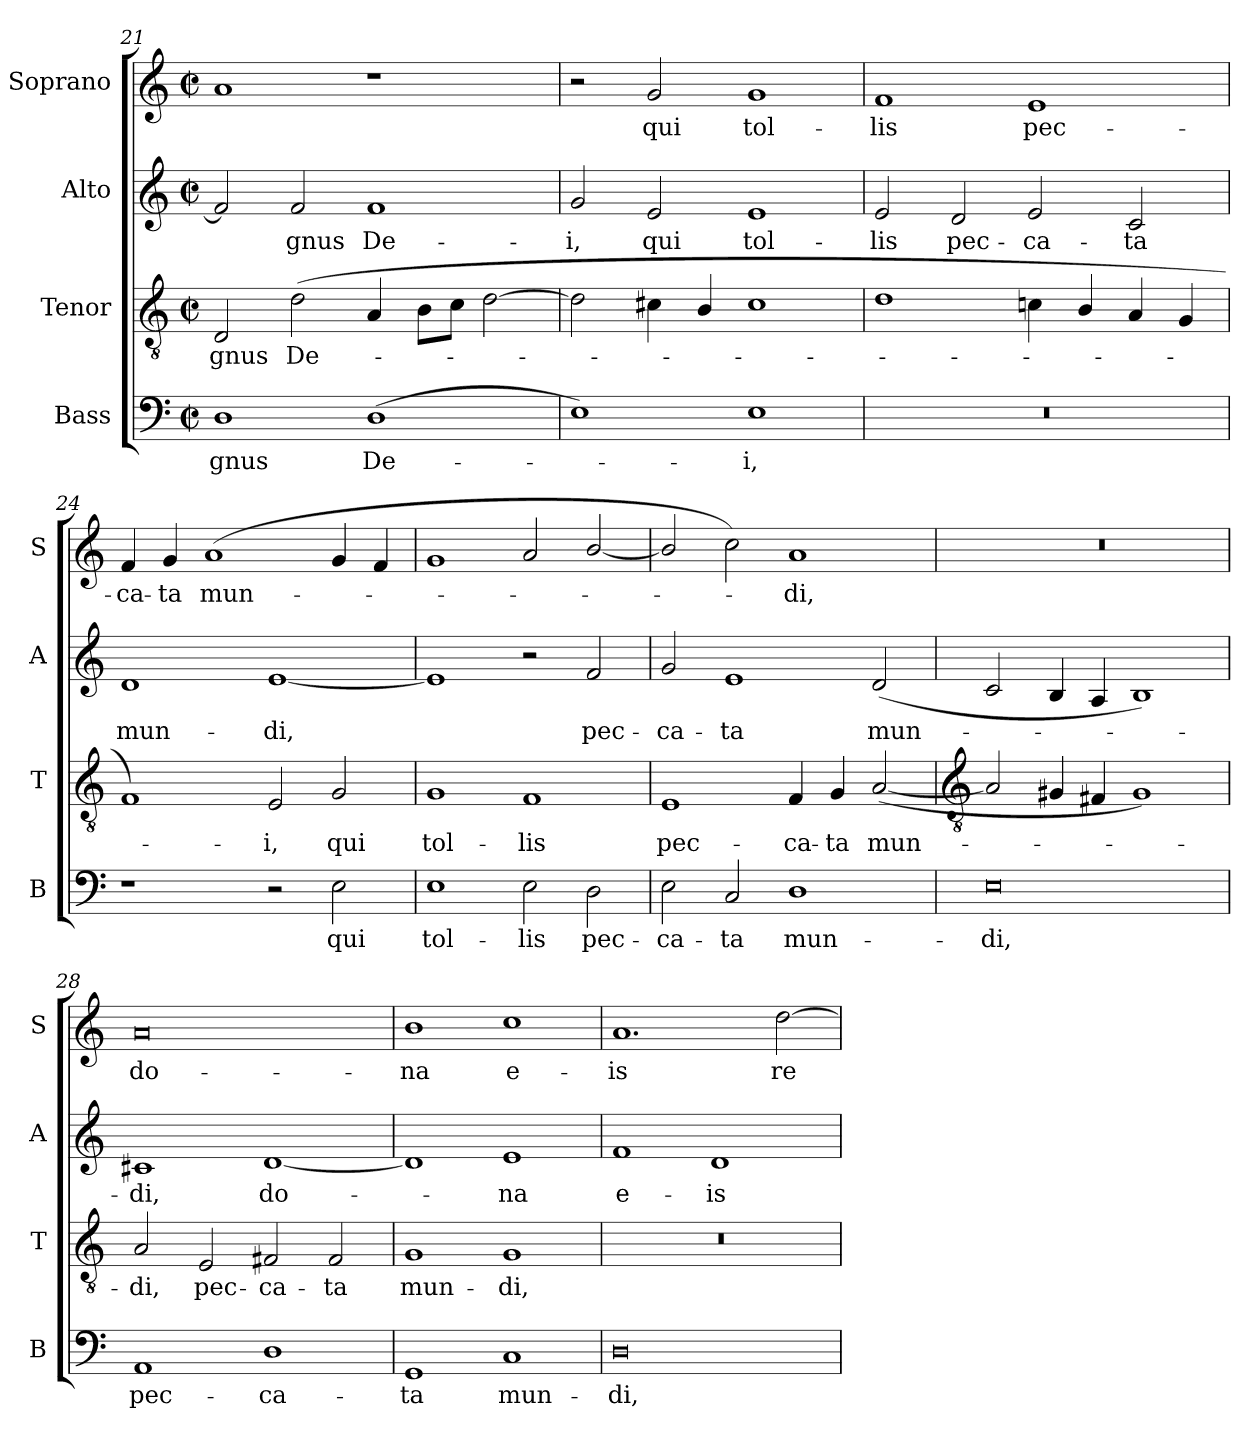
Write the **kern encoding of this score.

**kern	**text	**kern	**text	**kern	**text	**kern	**text
*part4	*part4	*part3	*part3	*part2	*part2	*part1	*part1
*staff4	*staff4	*staff3	*staff3	*staff2	*staff2	*staff1	*staff1
*I"Bass	*	*I"Tenor	*	*I"Alto	*	*I"Soprano	*
*I'B	*	*I'T	*	*I'A	*	*I'S	*
!!LO:LB:g=z
*clefF4	*	*clefGv2	*	*clefG2	*	*clefG2	*
*k[]	*	*k[]	*	*k[]	*	*k[]	*
*C:	*	*C:	*	*C:	*	*C:	*
*M4/2	*	*M4/2	*	*M4/2	*	*M4/2	*
*met(c|)	*	*met(c|)	*	*met(c|)	*	*met(c|)	*
=21	=21	=21	=21	=21	=21	=21	=21
!	!LO:LY:b	!	!LO:LY:b	!	!	!	!
1D	-gnus	2D	-gnus	2f]	.	1a	.
!	!	!	!LO:LY:b	!	!LO:LY:b	!	!
.	.	(<2d	De-	2f	gnus	.	.
!	!LO:LY:b	!	!	!	!LO:LY:b	!	!
(>1D	De-	4A	.	1f	De-	1r	.
.	.	8BL	.	.	.	.	.
.	.	8cJ	.	.	.	.	.
.	.	[2d	.	.	.	.	.
=22	=22	=22	=22	=22	=22	=22	=22
!	!	!	!	!	!LO:LY:b	!	!
1E)	.	2d]	.	2g	-i,	2r	.
!	!	!	!	!	!LO:LY:b	!	!LO:LY:b
.	.	4c#X	.	2e	qui	2g	qui
.	.	4B/	.	.	.	.	.
!	!LO:LY:b	!	!	!	!LO:LY:b	!	!LO:LY:b
1E	i,	1c#/	.	1e	tol-	1g	tol-
=23	=23	=23	=23	=23	=23	=23	=23
!	!	!	!	!	!LO:LY:b	!	!LO:LY:b
0r	.	1d/	.	2e	-lis	1f	-lis
!	!	!	!	!	!LO:LY:b	!	!
.	.	.	.	2d	pec-	.	.
!	!	!	!	!	!LO:LY:b	!	!LO:LY:b
.	.	4cn	.	2e	-ca-	1e	pec-
.	.	4B/	.	.	.	.	.
!	!	!	!	!	!LO:LY:b	!	!
.	.	4A	.	2c	-ta	.	.
.	.	4G	.	.	.	.	.
=24	=24	=24	=24	=24	=24	=24	=24
!	!	!	!	!	!LO:LY:b	!	!LO:LY:b
1r	.	1F)	.	1d	mun-	4f	-ca-
!	!	!	!	!	!	!	!LO:LY:b
.	.	.	.	.	.	4g	-ta
!	!	!	!	!	!	!	!LO:LY:b
.	.	.	.	.	.	(<1a	mun-
!	!	!	!LO:LY:b	!	!LO:LY:b	!	!
2r	.	2E	i,	[1e	-di,	.	.
!	!LO:LY:b	!	!LO:LY:b	!	!	!	!
2E	qui	2G	qui	.	.	4g	.
.	.	.	.	.	.	4f	.
=25	=25	=25	=25	=25	=25	=25	=25
!	!LO:LY:b	!	!LO:LY:b	!	!	!	!
1E	tol-	1G	tol-	1e]	.	1g	.
!	!LO:LY:b	!	!LO:LY:b	!	!	!	!
2E	-lis	1F	-lis	2r	.	2a	.
!	!LO:LY:b	!	!	!	!LO:LY:b	!	!
2D	pec-	.	.	2f	pec-	[2b/	.
=26	=26	=26	=26	=26	=26	=26	=26
!	!LO:LY:b	!	!LO:LY:b	!	!LO:LY:b	!	!
2E	-ca-	1E	pec-	2g	-ca-	2b/]	.
!	!LO:LY:b	!	!	!	!LO:LY:b	!	!
2C	-ta	.	.	1e	-ta	2cc)	.
!	!LO:LY:b	!	!LO:LY:b	!	!	!	!LO:LY:b
1D	mun-	4F	-ca-	.	.	1a	di,
!	!	!	!LO:LY:b	!	!	!	!
.	.	4G	-ta	.	.	.	.
!	!	!	!LO:LY:b	!	!LO:LY:b	!	!
.	.	(<[2A	mun-	(<2d	mun-	.	.
!!LO:LB:g=z
=27	=27	=27	=27	=27	=27	=27	=27
*	*	*clefGv2	*	*	*	*	*
!	!LO:LY:b	!	!	!	!	!	!
0E	-di,	2A]	.	2c	.	0r	.
.	.	4G#X	.	4B	.	.	.
.	.	4F#X	.	4A	.	.	.
.	.	1G#)	.	1B)	.	.	.
=28	=28	=28	=28	=28	=28	=28	=28
!	!LO:LY:b	!	!LO:LY:b	!	!LO:LY:b	!	!LO:LY:b
1AA	pec-	2A	di,	1c#X	di,	0a	do-
!	!	!	!LO:LY:b	!	!	!	!
.	.	2E	pec-	.	.	.	.
!	!LO:LY:b	!	!LO:LY:b	!	!LO:LY:b	!	!
1D	-ca-	2F#X	-ca-	[1d	do-	.	.
!	!	!	!LO:LY:b	!	!	!	!
.	.	2F#	-ta	.	.	.	.
=29	=29	=29	=29	=29	=29	=29	=29
!	!LO:LY:b	!	!LO:LY:b	!	!	!	!LO:LY:b
1GG	-ta	1G	mun-	1d]	.	1b	-na
!	!LO:LY:b	!	!LO:LY:b	!	!LO:LY:b	!	!LO:LY:b
1C	mun-	1G	-di,	1e	na	1cc	e-
=30	=30	=30	=30	=30	=30	=30	=30
!	!LO:LY:b	!	!	!	!LO:LY:b	!	!LO:LY:b
0D	-di,	0r	.	1f	e-	1.a	-is
!	!	!	!	!	!LO:LY:b	!	!
.	.	.	.	1d	-is	.	.
!	!	!	!	!	!	!	!LO:LY:b
.	.	.	.	.	.	[2dd	re-
=	=	=	=	=	=	=	=
*-	*-	*-	*-	*-	*-	*-	*-
